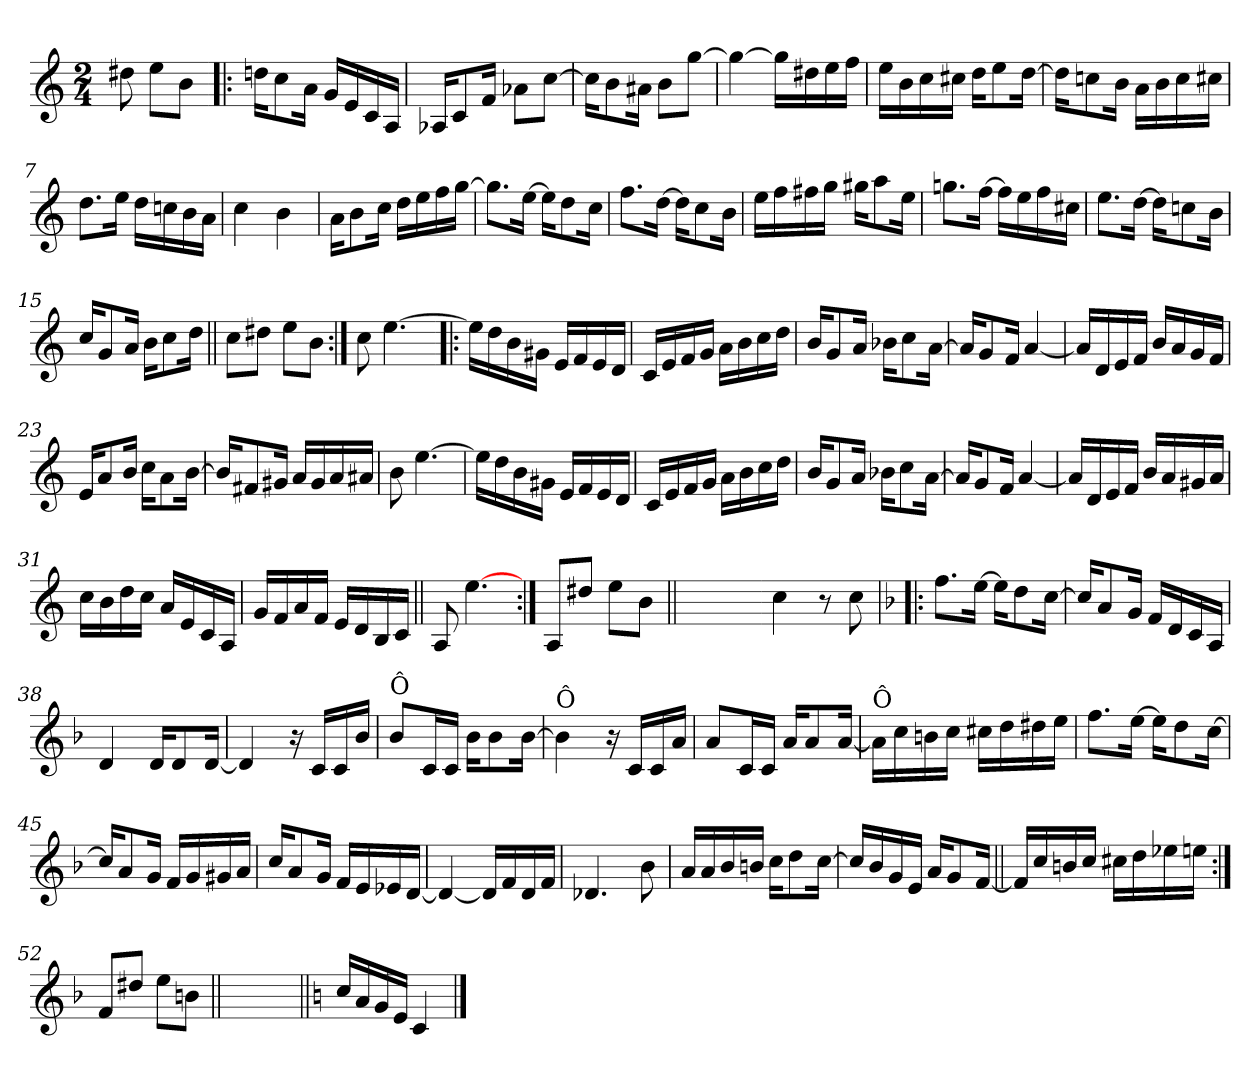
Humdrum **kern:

**kern
*part1
*staff1
*clefG2
*k[]
*C:
*M2/4
=
8dd#X\
8ee\L
8b\J
=1!|:
16ddn\KL
8cc\
16a\Jk
16g/LL
16e/
16c/
16A/JJ
=2
16A-X/KL
8c/
16f/Jk
8a-X\L
[8cc\J
=3
16cc\KL]
8b\
16a#X\Jk
8b\L
[8gg\J
=4
4gg\_
16gg\LL]
16dd#X\
16ee\
16ff\JJ
!!LO:LB:g=z
=5
16ee\LL
16b\
16cc\
16cc#X\JJ
16dd\KL
8ee\
[16dd\Jk
=6
16dd\KL]
8ccn\
16b\Jk
16a\LL
16b\
16cc\
16cc#X\JJ
=7
8.dd\L
16ee\Jk
16dd\LL
16ccn\
16b\
16a\JJ
=8
4cc\
4b\
!!LO:LB:g=z
=9
16a\KL
8b\
16cc\Jk
16dd\LL
16ee\
16ff\
[16gg\JJ
=10
8.gg\L]
[16ee\Jk
16ee\KL]
8dd\
16cc\Jk
=11
8.ff\L
[16dd\Jk
16dd\KL]
8cc\
16b\Jk
=12
16ee\LL
16ff\
16ff#X\
16gg\JJ
16gg#X\KL
8aa\
16ee\Jk
!!LO:LB:g=z
=13
8.ggn\L
[16ff\Jk
16ff\LL]
16ee\
16ff\
16cc#X\JJ
=14
8.ee\L
[16dd\Jk
16dd\KL]
8ccn\
16b\Jk
=15
16cc/KL
8g/
16a/Jk
16b\KL
8cc\
16dd\Jk
=16||
8cc\L
8dd#X\J
8ee\L
8b\J
!!LO:LB:g=z
=17:|!
8cc\
[4.ee\
=18!|:
16ee\LL]
16dd\
16b\
16g#X\JJ
16e/LL
16f/
16e/
16d/JJ
=19
16c/LL
16e/
16f/
16g/JJ
16a\LL
16b\
16cc\
16dd\JJ
=20
16b/KL
8g/
16a/Jk
16b-X\KL
8cc\
[16a\Jk
!!LO:LB:g=z
=21
16a/KL]
8g/
16f/Jk
[4a/
=22
16a/LL]
16d/
16e/
16f/JJ
16b/LL
16a/
16g/
16f/JJ
=23
16e/KL
8a/
16b/Jk
16cc\KL
8a\
[16b\Jk
=24
16b/KL]
8f#X/
16g#X/Jk
16a/LL
16g#/
16a/
16a#X/JJ
!!LO:LB:g=z
=25
8b\
[4.ee\
=26
16ee\LL]
16dd\
16b\
16g#X\JJ
16e/LL
16f/
16e/
16d/JJ
=27
16c/LL
16e/
16f/
16g/JJ
16a\LL
16b\
16cc\
16dd\JJ
=28
16b/KL
8g/
16a/Jk
16b-X\KL
8cc\
[16a\Jk
!!LO:LB:g=z
=29
16a/KL]
8g/
16f/Jk
[4a/
=30
16a/LL]
16d/
16e/
16f/JJ
16b/LL
16a/
16g#X/
16a/JJ
=31
16cc\LL
16b\
16dd\
16cc\JJ
16a/LL
16e/
16c/
16A/JJ
=32
16g/LL
16f/
16a/
16f/JJ
16e/LL
16d/
16B/
16c/JJ
!!LO:LB:g=z
=33||
8A/
[4.ee\
=34:|!
8A/L
8dd#X/J
8ee\L
8b\J
=34X1||
*stria0
2ryy
!!LO:PB:g=z
=35-
*stria5
4cc\
8r
8cc\
=36!|:
*k[b-]
*F:
8.ff\L
[16ee\Jk
16ee\KL]
8dd\
[16cc\Jk
=37
16cc/KL]
8a/
16g/Jk
16f/LL
16d/
16c/
16A/JJ
=38
4d/
16d/KL
8d/
[16d/Jk
!!LO:LB:g=z
=39
4d/]
16r
16c/LL
16c/
16b-/JJ
=40
!LO:TX:a:t=Ô
8b-/L
16c/L
16c/JJ
16b-\KL
8b-\
[16b-\Jk
=41
!LO:TX:a:t=Ô
4b-\]
16r
16c/LL
16c/
16a/JJ
=42
8a/L
16c/L
16c/JJ
16a/KL
8a/
[16a/Jk
!!LO:LB:g=z
=43
!LO:TX:a:t=Ô
16a\LL]
16cc\
16bn\
16cc\JJ
16cc#X\LL
16dd\
16dd#X\
16ee\JJ
=44
8.ff\L
[16ee\Jk
16ee\KL]
8dd\
[16cc\Jk
=45
16cc/KL]
8a/
16g/Jk
16f/LL
16g/
16g#X/
16a/JJ
=46
16cc/KL
8a/
16g/Jk
16f/LL
16e/
16e-X/
[16d/JJ
!!LO:LB:g=z
=47
4d/_
16d/LL]
16f/
16d/
16f/JJ
=48
4.d-X/
8b-\
=49
16a/LL
16a/
16b-/
16bn/JJ
16cc\KL
8dd\
[16cc\Jk
=50
16cc/LL]
16b-/
16g/
16e/JJ
16a/KL
8g/
[16f/Jk
!!LO:LB:g=z
=51||
16f/LL]
16cc/
16bn/
16cc/JJ
16cc#X\LL
16dd\
16ee-X\
16een\JJ
=52:|!
8f/L
8dd#X/J
8ee\L
8bn\J
=53||
*stria0
2ryy
=54||
*stria5
*k[]
*C:
16cc/LL
16a/
16g/
16e/JJ
4c/
==
*-
